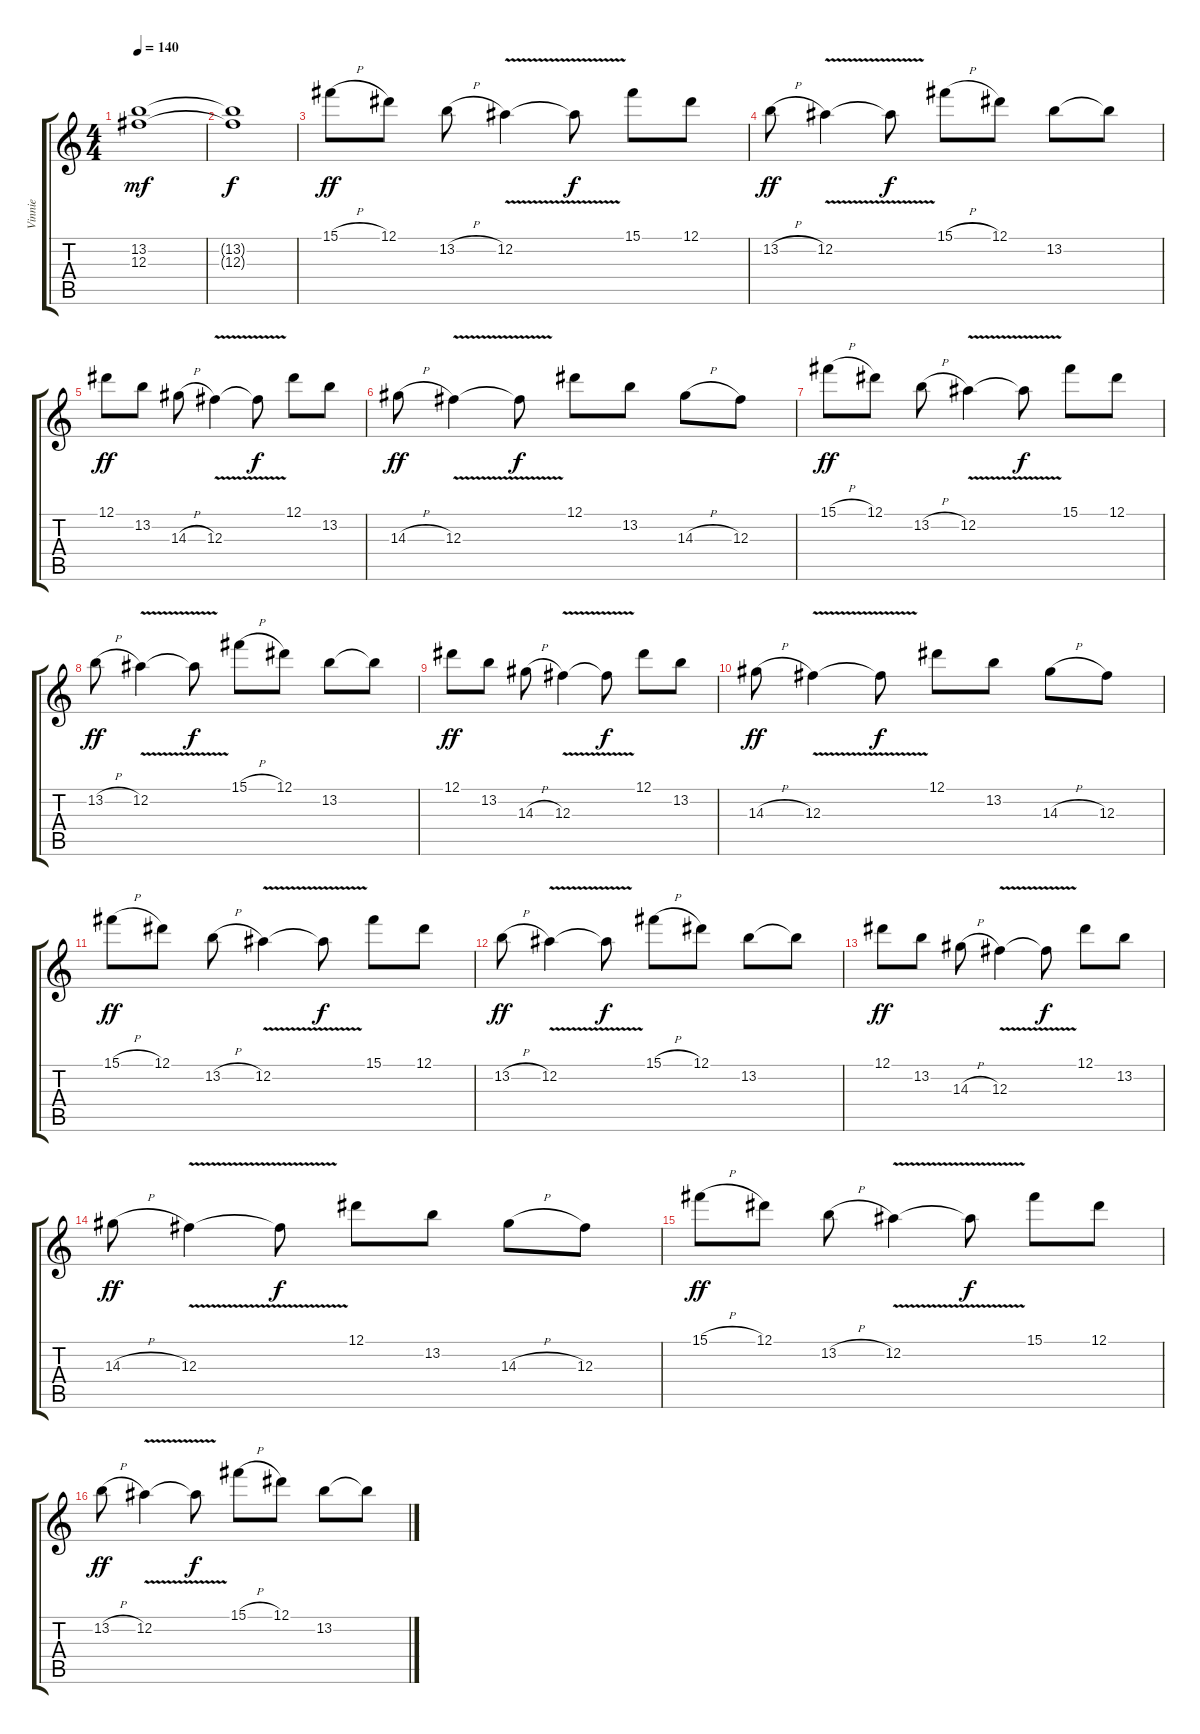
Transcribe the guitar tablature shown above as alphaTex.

\track ("Vinnie" "Vinnie") {instrument overdrivenguitar}
\staff {score tabs}
\tuning (Eb4 Bb3 Gb3 Db3 Ab2 Eb2) {hide}
\ts (4 4)
\tempo 140
\clef g2
\ks c
(13.2 12.3).1{dy mf} |
(13.2{t} 12.3{t}).1{dy f} |
15.1{h}.8{dy ff} 12.1.8 13.2{h}.8 12.2{v}.4 12.2{t}.8{dy f} 15.1.8 12.1.8 |
13.2{h}.8{dy ff} 12.2{v}.4 12.2{t}.8{dy f} 15.1{h}.8 12.1.8 13.2.8 13.2{t}.8 |
12.1.8{dy ff} 13.2.8 14.3{h}.8 12.3{v}.4 12.3{t}.8{dy f} 12.1.8 13.2.8 |
14.3{h}.8{dy ff} 12.3{v}.4 12.3{t}.8{dy f} 12.1.8 13.2.8 14.3{h}.8 12.3.8 |
15.1{h}.8{dy ff} 12.1.8 13.2{h}.8 12.2{v}.4 12.2{t}.8{dy f} 15.1.8 12.1.8 |
13.2{h}.8{dy ff} 12.2{v}.4 12.2{t}.8{dy f} 15.1{h}.8 12.1.8 13.2.8 13.2{t}.8 |
12.1.8{dy ff} 13.2.8 14.3{h}.8 12.3{v}.4 12.3{t}.8{dy f} 12.1.8 13.2.8 |
14.3{h}.8{dy ff} 12.3{v}.4 12.3{t}.8{dy f} 12.1.8 13.2.8 14.3{h}.8 12.3.8 |
15.1{h}.8{dy ff} 12.1.8 13.2{h}.8 12.2{v}.4 12.2{t}.8{dy f} 15.1.8 12.1.8 |
13.2{h}.8{dy ff} 12.2{v}.4 12.2{t}.8{dy f} 15.1{h}.8 12.1.8 13.2.8 13.2{t}.8 |
12.1.8{dy ff} 13.2.8 14.3{h}.8 12.3{v}.4 12.3{t}.8{dy f} 12.1.8 13.2.8 |
14.3{h}.8{dy ff} 12.3{v}.4 12.3{t}.8{dy f} 12.1.8 13.2.8 14.3{h}.8 12.3.8 |
15.1{h}.8{dy ff} 12.1.8 13.2{h}.8 12.2{v}.4 12.2{t}.8{dy f} 15.1.8 12.1.8 |
13.2{h}.8{dy ff} 12.2{v}.4 12.2{t}.8{dy f} 15.1{h}.8 12.1.8 13.2.8 13.2{t}.8
